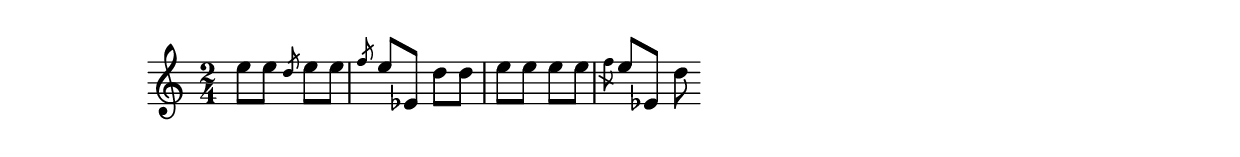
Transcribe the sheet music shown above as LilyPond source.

#(ly:set-option 'old-relative)
\version "1.9.0"
\header {

    texidoc ="Space from a normal note/barline to a grace note is
    smaller than to a normal note."
    
}

\score {
    \context Voice \notes
    { \time 2/4
      \relative c'' {
	  e8 e \grace d8 e e \grace f8 e es, d' d
	  e8 e e e \grace { \stemDown f8 \stemBoth } e es, d'

		  }  

    }
    \paper { raggedright = ##t}
    }

